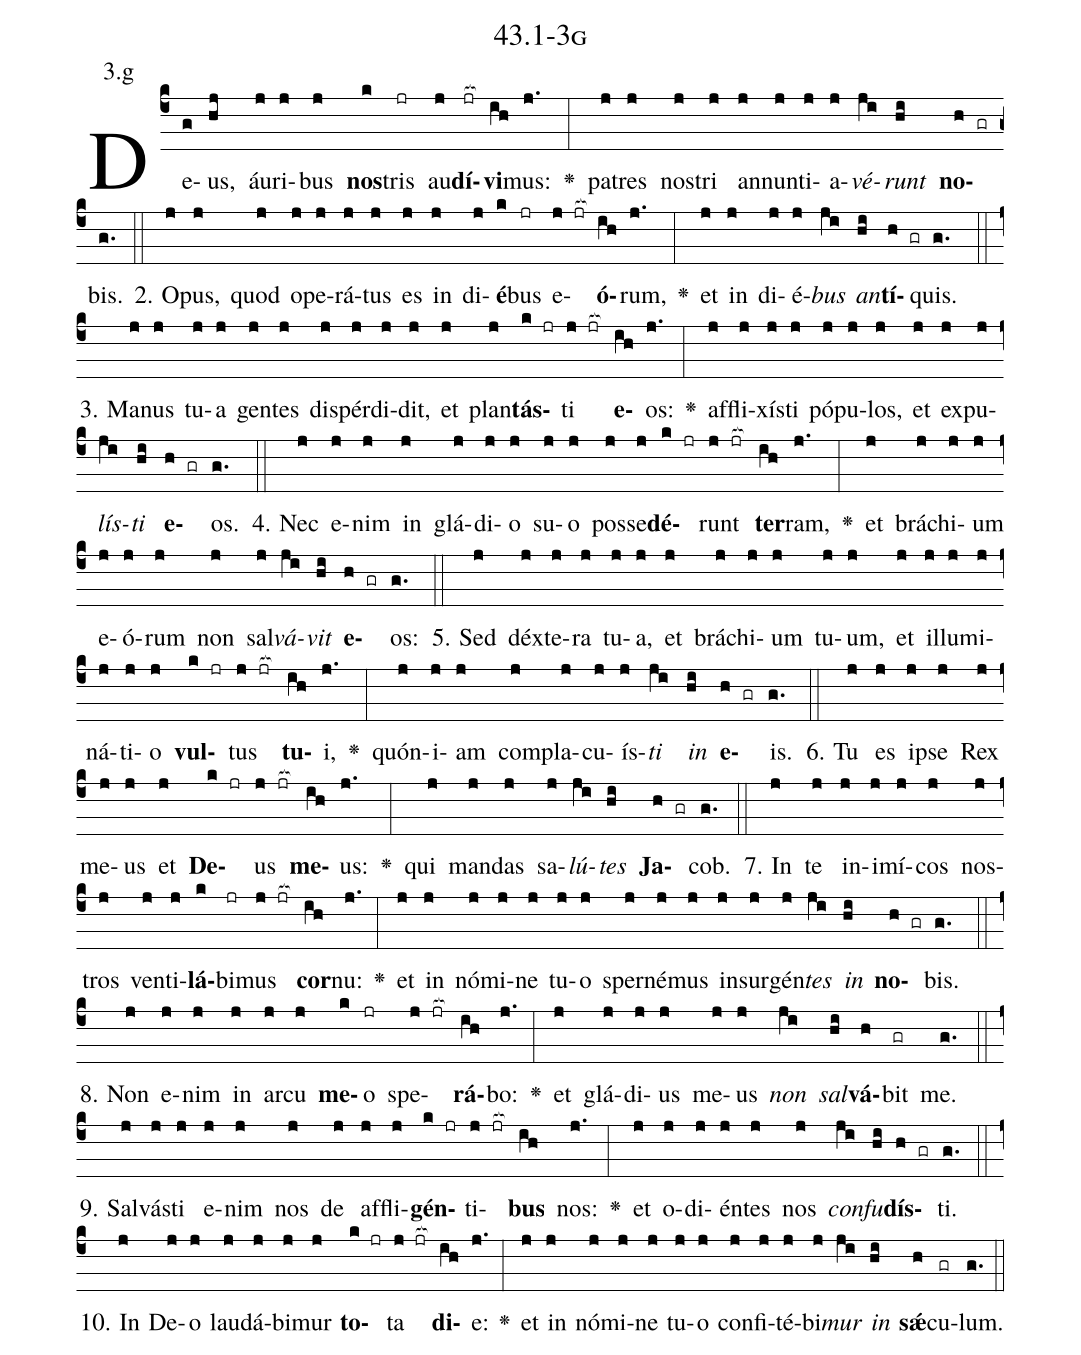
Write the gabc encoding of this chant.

name: 43.1-3g;
annotation: 3.g;
%%
(c4)De(g)us,(hj) áu(j)ri(j)bus(j) <b>nos</b>(k)tris(jr) au(j)<b>dí</b>(jr[ocb:1{])<b>vi</b>(ih[ocb:0}])mus:(j.) <v>\greheightstar</v>(:) pa(j)tres(j) nos(j)tri(j) an(j)nun(j)ti(j)a(j)<i>vé</i>(ji)<i>runt</i>(hi) <b>no</b>(h gr)bis.(g.) (::)
2. O(j)pus,(j) quod(j) o(j)pe(j)rá(j)tus(j) es(j) in(j) di(j)<b>é</b>(k)bus(jr) e(j jr[ocb:1{])<b>ó</b>(ih[ocb:0}])rum,(j.) <v>\greheightstar</v>(:) et(j) in(j) di(j)é(j)<i>bus</i>(ji) <i>an</i>(hi)<b>tí</b>(h gr)quis.(g.) (::)
3. Ma(j)nus(j) tu(j)a(j) gen(j)tes(j) dis(j)pér(j)di(j)dit,(j) et(j) plan(j)<b>tás</b>(k jr)ti(j jr[ocb:1{]) <b>e</b>(ih[ocb:0}])os:(j.) <v>\greheightstar</v>(:) af(j)fli(j)xís(j)ti(j) pó(j)pu(j)los,(j) et(j) ex(j)pu(j)<i>lís</i>(ji)<i>ti</i>(hi) <b>e</b>(h gr)os.(g.) (::)
4. Nec(j) e(j)nim(j) in(j) glá(j)di(j)o(j) su(j)o(j) pos(j)se(j)<b>dé</b>(k jr)runt(j jr[ocb:1{]) <b>ter</b>(ih[ocb:0}])ram,(j.) <v>\greheightstar</v>(:) et(j) brá(j)chi(j)um(j) e(j)ó(j)rum(j) non(j) sal(j)<i>vá</i>(ji)<i>vit</i>(hi) <b>e</b>(h gr)os:(g.) (::)
5. Sed(j) déx(j)te(j)ra(j) tu(j)a,(j) et(j) brá(j)chi(j)um(j) tu(j)um,(j) et(j) il(j)lu(j)mi(j)ná(j)ti(j)o(j) <b>vul</b>(k jr)tus(j jr[ocb:1{]) <b>tu</b>(ih[ocb:0}])i,(j.) <v>\greheightstar</v>(:) quón(j)i(j)am(j) com(j)pla(j)cu(j)ís(j)<i>ti</i>(ji) <i>in</i>(hi) <b>e</b>(h gr)is.(g.) (::)
6. Tu(j) es(j) ip(j)se(j) Rex(j) me(j)us(j) et(j) <b>De</b>(k jr)us(j jr[ocb:1{]) <b>me</b>(ih[ocb:0}])us:(j.) <v>\greheightstar</v>(:) qui(j) man(j)das(j) sa(j)<i>lú</i>(ji)<i>tes</i>(hi) <b>Ja</b>(h gr)cob.(g.) (::)
7. In(j) te(j) in(j)i(j)mí(j)cos(j) nos(j)tros(j) ven(j)ti(j)<b>lá</b>(k)bi(jr)mus(j jr[ocb:1{]) <b>cor</b>(ih[ocb:0}])nu:(j.) <v>\greheightstar</v>(:) et(j) in(j) nó(j)mi(j)ne(j) tu(j)o(j) sper(j)né(j)mus(j) in(j)sur(j)gén(j)<i>tes</i>(ji) <i>in</i>(hi) <b>no</b>(h gr)bis.(g.) (::)
8. Non(j) e(j)nim(j) in(j) ar(j)cu(j) <b>me</b>(k)o(jr) spe(j jr[ocb:1{])<b>rá</b>(ih[ocb:0}])bo:(j.) <v>\greheightstar</v>(:) et(j) glá(j)di(j)us(j) me(j)us(j) <i>non</i>(ji) <i>sal</i>(hi)<b>vá</b>(h)bit(gr) me.(g.) (::)
9. Sal(j)vás(j)ti(j) e(j)nim(j) nos(j) de(j) af(j)fli(j)<b>gén</b>(k jr)ti(j jr[ocb:1{])<b>bus</b>(ih[ocb:0}]) nos:(j.) <v>\greheightstar</v>(:) et(j) o(j)di(j)én(j)tes(j) nos(j) <i>con</i>(ji)<i>fu</i>(hi)<b>dís</b>(h gr)ti.(g.) (::)
10. In(j) De(j)o(j) lau(j)dá(j)bi(j)mur(j) <b>to</b>(k jr)ta(j jr[ocb:1{]) <b>di</b>(ih[ocb:0}])e:(j.) <v>\greheightstar</v>(:) et(j) in(j) nó(j)mi(j)ne(j) tu(j)o(j) con(j)fi(j)té(j)bi(j)<i>mur</i>(ji) <i>in</i>(hi) <b>sǽ</b>(h)cu(gr)lum.(g.) (::)
